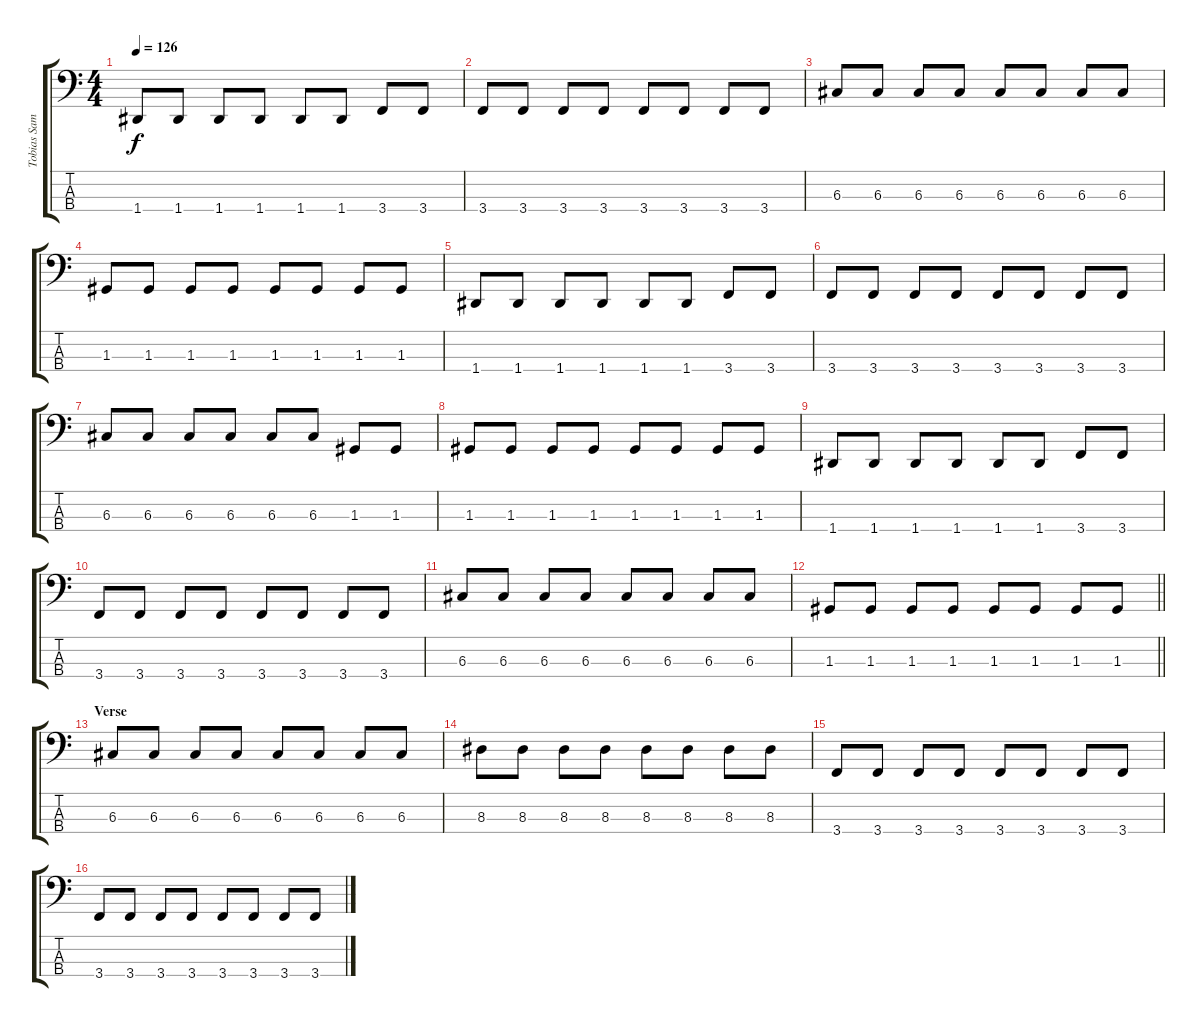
\track ("Tobias Sammet - Bass" "Tobias Sam") {instrument electricbassfinger}
\staff {score tabs}
\tuning (F2 C2 G1 D1) {hide}
\ts (4 4)
\tempo 126
\clef f4
\ks c
1.4.8{dy f} 1.4.8 1.4.8 1.4.8 1.4.8 1.4.8 3.4.8 3.4.8 |
3.4.8 3.4.8 3.4.8 3.4.8 3.4.8 3.4.8 3.4.8 3.4.8 |
6.3.8 6.3.8 6.3.8 6.3.8 6.3.8 6.3.8 6.3.8 6.3.8 |
1.3.8 1.3.8 1.3.8 1.3.8 1.3.8 1.3.8 1.3.8 1.3.8 |
1.4.8 1.4.8 1.4.8 1.4.8 1.4.8 1.4.8 3.4.8 3.4.8 |
3.4.8 3.4.8 3.4.8 3.4.8 3.4.8 3.4.8 3.4.8 3.4.8 |
6.3.8 6.3.8 6.3.8 6.3.8 6.3.8 6.3.8 1.3.8 1.3.8 |
1.3.8 1.3.8 1.3.8 1.3.8 1.3.8 1.3.8 1.3.8 1.3.8 |
1.4.8 1.4.8 1.4.8 1.4.8 1.4.8 1.4.8 3.4.8 3.4.8 |
3.4.8 3.4.8 3.4.8 3.4.8 3.4.8 3.4.8 3.4.8 3.4.8 |
6.3.8 6.3.8 6.3.8 6.3.8 6.3.8 6.3.8 6.3.8 6.3.8 |
\barLineRight lightlight
1.3.8 1.3.8 1.3.8 1.3.8 1.3.8 1.3.8 1.3.8 1.3.8 |
\section ("" "Verse")
6.3.8 6.3.8 6.3.8 6.3.8 6.3.8 6.3.8 6.3.8 6.3.8 |
8.3.8 8.3.8 8.3.8 8.3.8 8.3.8 8.3.8 8.3.8 8.3.8 |
3.4.8 3.4.8 3.4.8 3.4.8 3.4.8 3.4.8 3.4.8 3.4.8 |
3.4.8 3.4.8 3.4.8 3.4.8 3.4.8 3.4.8 3.4.8 3.4.8
